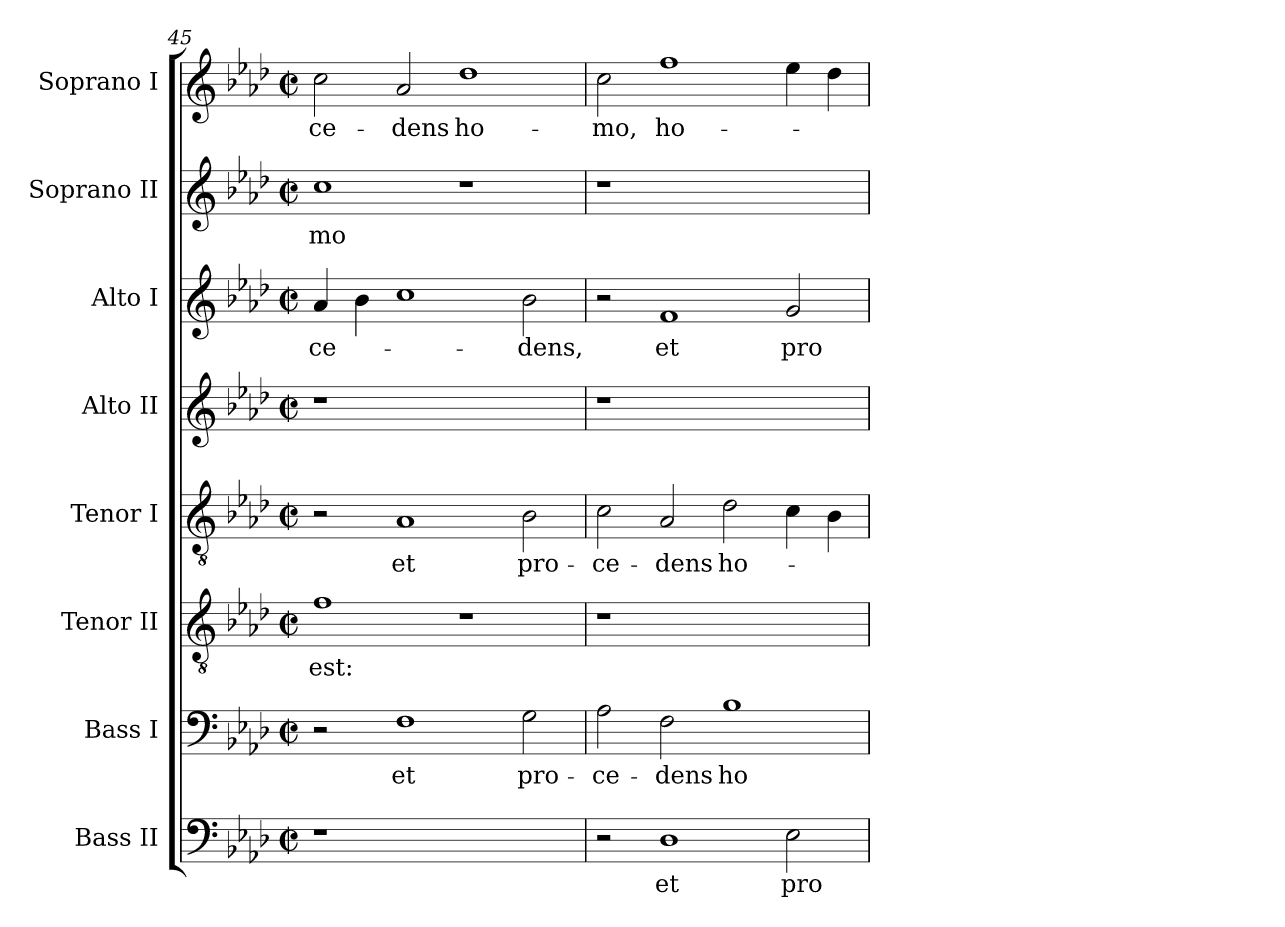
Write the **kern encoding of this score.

**kern	**text	**kern	**text	**kern	**text	**kern	**text	**kern	**kern	**text	**kern	**text	**kern	**text
*part8	*part8	*part7	*part7	*part6	*part6	*part5	*part5	*part4	*part3	*part3	*part2	*part2	*part1	*part1
*staff8	*staff8	*staff7	*staff7	*staff6	*staff6	*staff5	*staff5	*staff4	*staff3	*staff3	*staff2	*staff2	*staff1	*staff1
*I"Bass II	*	*I"Bass I	*	*I"Tenor II	*	*I"Tenor I	*	*I"Alto II	*I"Alto I	*	*I"Soprano II	*	*I"Soprano I	*
*	*	*	*	*	*	*I'T	*	*	*I'A	*	*	*	*	*
*clefF4	*	*clefF4	*	*clefGv2	*	*clefGv2	*	*clefG2	*clefG2	*	*clefG2	*	*clefG2	*
*k[b-e-a-d-]	*	*k[b-e-a-d-]	*	*k[b-e-a-d-]	*	*k[b-e-a-d-]	*	*k[b-e-a-d-]	*k[b-e-a-d-]	*	*k[b-e-a-d-]	*	*k[b-e-a-d-]	*
*A-:	*	*A-:	*	*A-:	*	*A-:	*	*A-:	*A-:	*	*A-:	*	*A-:	*
*M2/2	*	*M2/2	*	*M2/2	*	*M2/2	*	*M2/2	*M2/2	*	*M2/2	*	*M2/2	*
*met(c|)	*	*met(c|)	*	*met(c|)	*	*met(c|)	*	*met(c|)	*met(c|)	*	*met(c|)	*	*met(c|)	*
=45	=45	=45	=45	=45	=45	=45	=45	=45	=45	=45	=45	=45	=45	=45
!LO:N:vis=1	!	!	!	!	!	!	!	!	!	!	!	!	!	!
!	!	!	!	!	!LO:LY:b:color=#000000	!	!	!LO:N:vis=1	!	!	!	!	!	!
!	!	!	!	!	!	!	!	!	!	!LO:LY:b:color=#000000	!	!	!	!
!	!	!	!	!	!	!	!	!	!	!	!	!LO:LY:b:color=#000000	!	!
!	!	!	!	!	!	!	!	!	!	!	!	!	!	!LO:LY:b:color=#000000
1r	.	2r	.	1fi	est:	2r	.	1r	4a-i/	-ce-	1cci	-mo	2cci\	-ce-
.	.	.	.	.	.	.	.	.	4b-i\	.	.	.	.	.
!	!	!	!LO:LY:b:color=#000000	!	!	!	!	!	!	!	!	!	!	!
!	!	!	!	!	!	!	!LO:LY:b:color=#000000	!	!	!	!	!	!	!
!	!	!	!	!	!	!	!	!	!	!	!	!	!	!LO:LY:b:color=#000000
.	.	1Fi	et	.	.	1A-i	et	.	1cci	.	.	.	2a-i/	-dens
!	!	!	!	!	!	!	!	!	!	!	!	!	!	!LO:LY:b:color=#000000
1ryy	.	.	.	1r	.	.	.	1ryy	.	.	1r	.	1dd-i	ho-
!	!	!	!LO:LY:b:color=#000000	!	!	!	!	!	!	!	!	!	!	!
!	!	!	!	!	!	!	!LO:LY:b:color=#000000	!	!	!	!	!	!	!
!	!	!	!	!	!	!	!	!	!	!LO:LY:b:color=#000000	!	!	!	!
.	.	2Gi\	pro-	.	.	2B-i\	pro-	.	2b-i\	-dens,	.	.	.	.
=46	=46	=46	=46	=46	=46	=46	=46	=46	=46	=46	=46	=46	=46	=46
!	!	!	!LO:LY:b:color=#000000	!LO:N:vis=1	!	!	!	!	!	!	!	!	!	!
!	!	!	!	!	!	!	!LO:LY:b:color=#000000	!LO:N:vis=1	!	!	!LO:N:vis=1	!	!	!
!	!	!	!	!	!	!	!	!	!	!	!	!	!	!LO:LY:b:color=#000000
2r	.	2A-i\	-ce-	1r	.	2ci\	-ce-	1r	2r	.	1r	.	2cci\	-mo,
!	!LO:LY:b:color=#000000	!	!	!	!	!	!	!	!	!	!	!	!	!
!	!	!	!LO:LY:b:color=#000000	!	!	!	!	!	!	!	!	!	!	!
!	!	!	!	!	!	!	!LO:LY:b:color=#000000	!	!	!	!	!	!	!
!	!	!	!	!	!	!	!	!	!	!LO:LY:b:color=#000000	!	!	!	!
!	!	!	!	!	!	!	!	!	!	!	!	!	!	!LO:LY:b:color=#000000
1D-i	et	2Fi\	-dens	.	.	2A-i/	-dens	.	1fi	et	.	.	1ffi	ho-
!	!	!	!LO:LY:b:color=#000000	!	!	!	!	!	!	!	!	!	!	!
!	!	!	!	!	!	!	!LO:LY:b:color=#000000	!	!	!	!	!	!	!
.	.	1B-i	ho-	1ryy	.	2d-i\	ho-	1ryy	.	.	1ryy	.	.	.
!	!LO:LY:b:color=#000000	!	!	!	!	!	!	!	!	!	!	!	!	!
!	!	!	!	!	!	!	!	!	!	!LO:LY:b:color=#000000	!	!	!	!
2E-i\	pro-	.	.	.	.	4ci\	.	.	2gi/	pro-	.	.	4ee-i\	.
.	.	.	.	.	.	4B-i\	.	.	.	.	.	.	4dd-i\	.
=	=	=	=	=	=	=	=	=	=	=	=	=	=	=
*-	*-	*-	*-	*-	*-	*-	*-	*-	*-	*-	*-	*-	*-	*-
